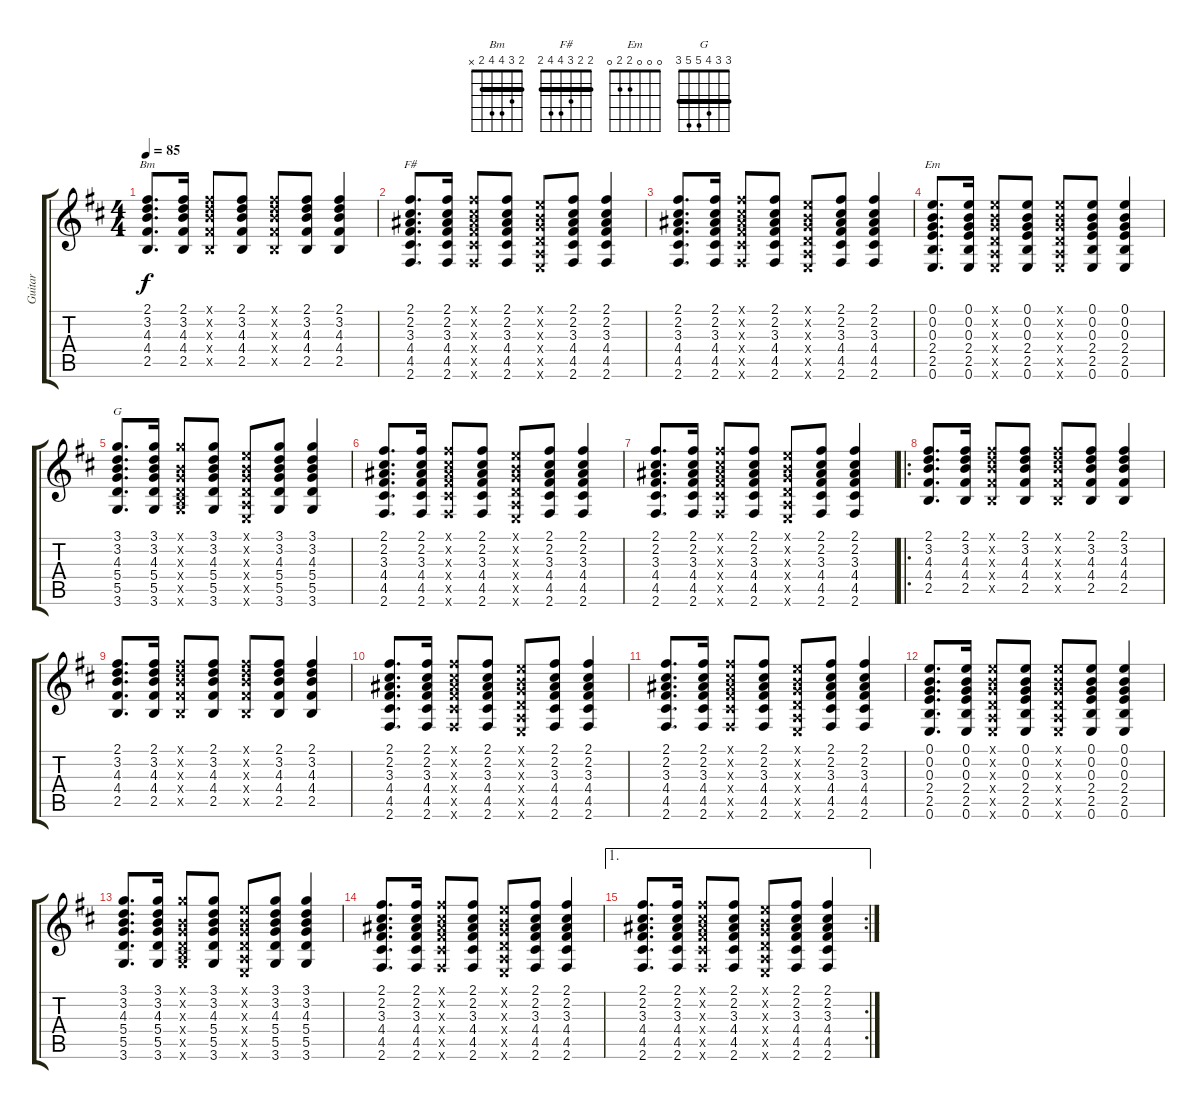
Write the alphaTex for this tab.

\track ("Guitar" "Guitar") {instrument acousticguitarnylon}
\staff {score tabs}
\tuning (E4 B3 G3 D3 A2 E2) {hide}
\chord ("Bm" 2 3 4 4 2 x) {barre 2}
\chord ("F#" 2 2 3 4 4 2) {barre 2}
\chord ("Em" 0 0 0 2 2 0)
\chord ("G" 3 3 4 5 5 3) {barre 3}
\ts (4 4)
\tempo 85
\clef g2
\ks d
(2.1 3.2 4.3 4.4 2.5).8{d ch "Bm" dy f} (2.1 3.2 4.3 4.4 2.5).16 (2.1{x} 3.2{x} 4.3{x} 4.4{x} 2.5{x}).8 (2.1 3.2 4.3 4.4 2.5).8 (2.1{x} 3.2{x} 4.3{x} 4.4{x} 2.5{x}).8 (2.1 3.2 4.3 4.4 2.5).8 (2.1 3.2 4.3 4.4 2.5).4 |
(2.1 2.2 3.3 4.4 4.5 2.6).8{d ch "F#"} (2.1 2.2 3.3 4.4 4.5 2.6).16 (2.1{x} 2.2{x} 3.3{x} 4.4{x} 4.5{x} 2.6{x}).8 (2.1 2.2 3.3 4.4 4.5 2.6).8 (0.1{x} 0.2{x} 0.3{x} 0.4{x} 0.5{x} 0.6{x}).8 (2.1 2.2 3.3 4.4 4.5 2.6).8 (2.1 2.2 3.3 4.4 4.5 2.6).4 |
(2.1 2.2 3.3 4.4 4.5 2.6).8{d} (2.1 2.2 3.3 4.4 4.5 2.6).16 (2.1{x} 2.2{x} 3.3{x} 4.4{x} 4.5{x} 2.6{x}).8 (2.1 2.2 3.3 4.4 4.5 2.6).8 (0.1{x} 0.2{x} 0.3{x} 0.4{x} 0.5{x} 0.6{x}).8 (2.1 2.2 3.3 4.4 4.5 2.6).8 (2.1 2.2 3.3 4.4 4.5 2.6).4 |
(0.1 0.2 0.3 2.4 2.5 0.6).8{d ch "Em"} (0.1 0.2 0.3 2.4 2.5 0.6).16 (0.1{x} 0.2{x} 0.3{x} 0.4{x} 0.5{x} 0.6{x}).8 (0.1 0.2 0.3 2.4 2.5 0.6).8 (0.1{x} 0.2{x} 0.3{x} 0.4{x} 0.5{x} 0.6{x}).8 (0.1 0.2 0.3 2.4 2.5 0.6).8 (0.1 0.2 0.3 2.4 2.5 0.6).4 |
(3.1 3.2 4.3 5.4 5.5 3.6).8{d ch "G"} (3.1 3.2 4.3 5.4 5.5 3.6).16 (3.1{x} 0.2{x} 0.3{x} 0.4{x} 2.5{x} 3.6{x}).8 (3.1 3.2 4.3 5.4 5.5 3.6).8 (0.1{x} 0.2{x} 0.3{x} 0.4{x} 0.5{x} 0.6{x}).8 (3.1 3.2 4.3 5.4 5.5 3.6).8 (3.1 3.2 4.3 5.4 5.5 3.6).4 |
(2.1 2.2 3.3 4.4 4.5 2.6).8{d} (2.1 2.2 3.3 4.4 4.5 2.6).16 (2.1{x} 2.2{x} 3.3{x} 4.4{x} 4.5{x} 2.6{x}).8 (2.1 2.2 3.3 4.4 4.5 2.6).8 (0.1{x} 0.2{x} 0.3{x} 0.4{x} 0.5{x} 0.6{x}).8 (2.1 2.2 3.3 4.4 4.5 2.6).8 (2.1 2.2 3.3 4.4 4.5 2.6).4 |
(2.1 2.2 3.3 4.4 4.5 2.6).8{d} (2.1 2.2 3.3 4.4 4.5 2.6).16 (2.1{x} 2.2{x} 3.3{x} 4.4{x} 4.5{x} 2.6{x}).8 (2.1 2.2 3.3 4.4 4.5 2.6).8 (0.1{x} 0.2{x} 0.3{x} 0.4{x} 0.5{x} 0.6{x}).8 (2.1 2.2 3.3 4.4 4.5 2.6).8 (2.1 2.2 3.3 4.4 4.5 2.6).4 |
\ro
(2.1 3.2 4.3 4.4 2.5).8{d} (2.1 3.2 4.3 4.4 2.5).16 (2.1{x} 3.2{x} 4.3{x} 4.4{x} 2.5{x}).8 (2.1 3.2 4.3 4.4 2.5).8 (2.1{x} 3.2{x} 4.3{x} 4.4{x} 2.5{x}).8 (2.1 3.2 4.3 4.4 2.5).8 (2.1 3.2 4.3 4.4 2.5).4 |
(2.1 3.2 4.3 4.4 2.5).8{d} (2.1 3.2 4.3 4.4 2.5).16 (2.1{x} 3.2{x} 4.3{x} 4.4{x} 2.5{x}).8 (2.1 3.2 4.3 4.4 2.5).8 (2.1{x} 3.2{x} 4.3{x} 4.4{x} 2.5{x}).8 (2.1 3.2 4.3 4.4 2.5).8 (2.1 3.2 4.3 4.4 2.5).4 |
(2.1 2.2 3.3 4.4 4.5 2.6).8{d} (2.1 2.2 3.3 4.4 4.5 2.6).16 (2.1{x} 2.2{x} 3.3{x} 4.4{x} 4.5{x} 2.6{x}).8 (2.1 2.2 3.3 4.4 4.5 2.6).8 (0.1{x} 0.2{x} 0.3{x} 0.4{x} 0.5{x} 0.6{x}).8 (2.1 2.2 3.3 4.4 4.5 2.6).8 (2.1 2.2 3.3 4.4 4.5 2.6).4 |
(2.1 2.2 3.3 4.4 4.5 2.6).8{d} (2.1 2.2 3.3 4.4 4.5 2.6).16 (2.1{x} 2.2{x} 3.3{x} 4.4{x} 4.5{x} 2.6{x}).8 (2.1 2.2 3.3 4.4 4.5 2.6).8 (0.1{x} 0.2{x} 0.3{x} 0.4{x} 0.5{x} 0.6{x}).8 (2.1 2.2 3.3 4.4 4.5 2.6).8 (2.1 2.2 3.3 4.4 4.5 2.6).4 |
(0.1 0.2 0.3 2.4 2.5 0.6).8{d} (0.1 0.2 0.3 2.4 2.5 0.6).16 (0.1{x} 0.2{x} 0.3{x} 0.4{x} 0.5{x} 0.6{x}).8 (0.1 0.2 0.3 2.4 2.5 0.6).8 (0.1{x} 0.2{x} 0.3{x} 0.4{x} 0.5{x} 0.6{x}).8 (0.1 0.2 0.3 2.4 2.5 0.6).8 (0.1 0.2 0.3 2.4 2.5 0.6).4 |
(3.1 3.2 4.3 5.4 5.5 3.6).8{d} (3.1 3.2 4.3 5.4 5.5 3.6).16 (3.1{x} 0.2{x} 0.3{x} 0.4{x} 2.5{x} 3.6{x}).8 (3.1 3.2 4.3 5.4 5.5 3.6).8 (0.1{x} 0.2{x} 0.3{x} 0.4{x} 0.5{x} 0.6{x}).8 (3.1 3.2 4.3 5.4 5.5 3.6).8 (3.1 3.2 4.3 5.4 5.5 3.6).4 |
(2.1 2.2 3.3 4.4 4.5 2.6).8{d} (2.1 2.2 3.3 4.4 4.5 2.6).16 (2.1{x} 2.2{x} 3.3{x} 4.4{x} 4.5{x} 2.6{x}).8 (2.1 2.2 3.3 4.4 4.5 2.6).8 (0.1{x} 0.2{x} 0.3{x} 0.4{x} 0.5{x} 0.6{x}).8 (2.1 2.2 3.3 4.4 4.5 2.6).8 (2.1 2.2 3.3 4.4 4.5 2.6).4 |
\ae 1
\rc 2
(2.1 2.2 3.3 4.4 4.5 2.6).8{d} (2.1 2.2 3.3 4.4 4.5 2.6).16 (2.1{x} 2.2{x} 3.3{x} 4.4{x} 4.5{x} 2.6{x}).8 (2.1 2.2 3.3 4.4 4.5 2.6).8 (0.1{x} 0.2{x} 0.3{x} 0.4{x} 0.5{x} 0.6{x}).8 (2.1 2.2 3.3 4.4 4.5 2.6).8 (2.1 2.2 3.3 4.4 4.5 2.6).4
